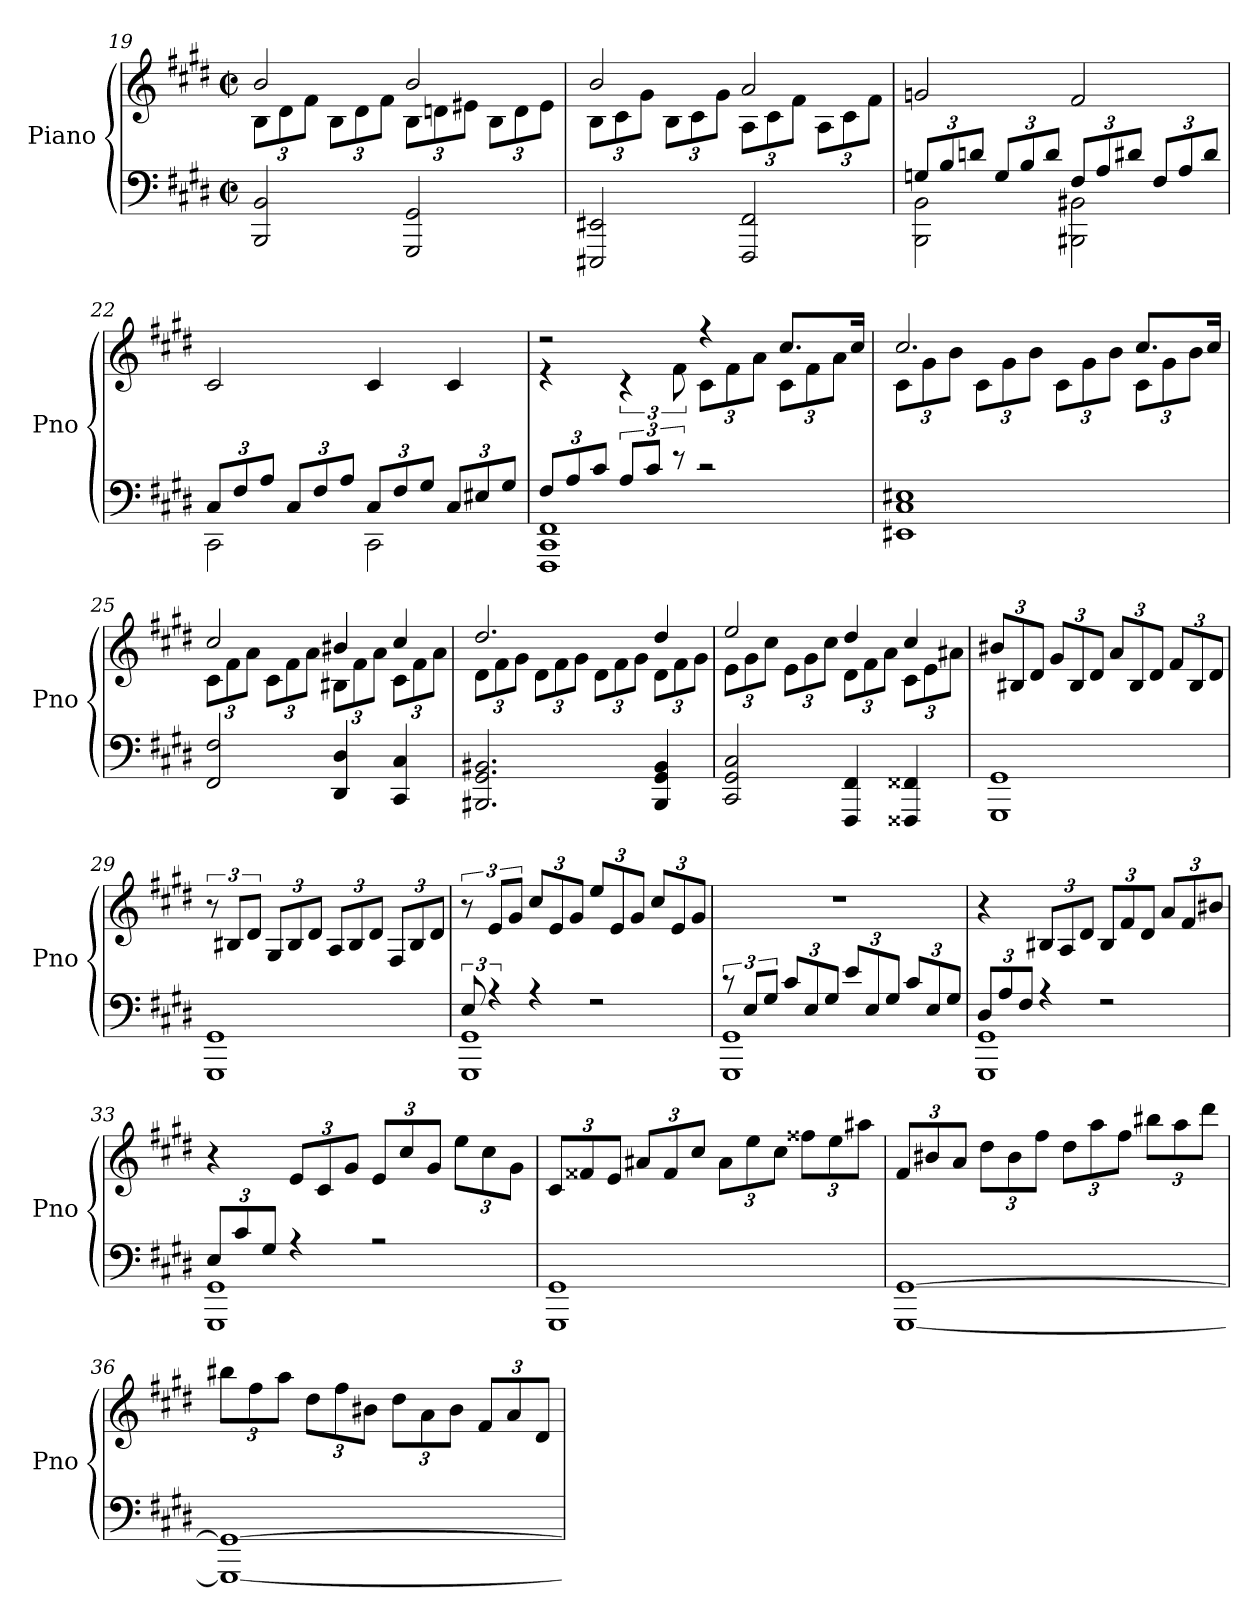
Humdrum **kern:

**kern	**kern
*part1	*part1
*staff2	*staff1
*I"Piano	*
*I'Pno	*
!!LO:LB:g=z
*clefF4	*clefG2
*k[f#c#g#d#]	*k[f#c#g#d#]
*E:	*E:
*M2/2	*M2/2
*met(c|)	*met(c|)
=19	=19
*	*^
*	*	*Xbrackettup
2BBB/ 2BB/	2b/	12B\L
.	.	12d#\
.	.	12f#\J
.	.	12B\L
.	.	12d#\
.	.	12f#\J
2GGG#/ 2GG#/	2b/	12B\L
.	.	12dn\
.	.	12e#X\J
.	.	12B\L
.	.	12d\
.	.	12e#\J
=20	=20	=20
2EEE#X/ 2EE#X/	2b/	12B\L
.	.	12c#\
.	.	12g#\J
.	.	12B\L
.	.	12c#\
.	.	12g#\J
2FFF#/ 2FF#/	2a/	12A\L
.	.	12c#\
.	.	12f#\J
.	.	12A\L
.	.	12c#\
.	.	12f#\J
*	*v	*v
!!LO:LB:g=z
=21	=21
*Xbrackettup	*
*^	*
12Gn/L	2BBB\ 2BB\	2gn/
12B/	.	.
12dn/J	.	.
12G/L	.	.
12B/	.	.
12d/J	.	.
12F#/L	2BBB#X\ 2BB#X\	2f#/
12A/	.	.
12d#X/J	.	.
12F#/L	.	.
12A/	.	.
12d#/J	.	.
=22	=22	=22
12C#/L	2CC#\	2c#/
12F#/	.	.
12A/J	.	.
12C#/L	.	.
12F#/	.	.
12A/J	.	.
12C#/L	2CC#\	4c#/
12F#/	.	.
12G#/J	.	.
12C#/L	.	4c#/
12E#X/	.	.
12G#/J	.	.
!!LO:PB:g=z
=23	=23	=23
*	*	*^
12F#/L	1FFF# 1CC# 1FF#	2r	4r
12A/	.	.	.
12c#/J	.	.	.
*brackettup	*	*	*brackettup
12A/L	.	.	6r
12c#/J	.	.	.
12r	.	.	12f#\
*	*	*	*Xbrackettup
2r	.	4r	12c#\L
.	.	.	12f#\
.	.	.	12a\J
.	.	8.cc#/L	12c#\L
.	.	.	12f#\
.	.	.	12a\J
.	.	16cc#/Jk	.
*v	*v	*	*
=24	=24	=24
1EE#X 1C# 1E#X	2.cc#/	12c#\L
.	.	12g#\
.	.	12b\J
.	.	12c#\L
.	.	12g#\
.	.	12b\J
.	.	12c#\L
.	.	12g#\
.	.	12b\J
.	8.cc#/L	12c#\L
.	.	12g#\
.	.	12b\J
.	16cc#/Jk	.
!!LO:LB:g=z	!!
=25	=25	=25
2FF#/ 2F#/	2cc#/	12c#\L
.	.	12f#\
.	.	12a\J
.	.	12c#\L
.	.	12f#\
.	.	12a\J
4DD#/ 4D#/	4b#X/	12B#X\L
.	.	12f#\
.	.	12a\J
4CC#/ 4C#/	4cc#/	12c#\L
.	.	12f#\
.	.	12a\J
=26	=26	=26
2.BBB#X/ 2.GG#/ 2.BB#X/	2.dd#/	12d#\L
.	.	12f#\
.	.	12g#\J
.	.	12d#\L
.	.	12f#\
.	.	12g#\J
.	.	12d#\L
.	.	12f#\
.	.	12g#\J
4BBB#/ 4GG#/ 4BB#/	4dd#/	12d#\L
.	.	12f#\
.	.	12g#\J
!!LO:LB:g=z	!!
=27	=27	=27
2CC#/ 2GG#/ 2C#/	2ee/	12e\L
.	.	12g#\
.	.	12cc#\J
.	.	12e\L
.	.	12g#\
.	.	12cc#\J
4FFF#/ 4FF#/	4dd#/	12d#\L
.	.	12f#\
.	.	12a\J
4FFF##X/ 4FF##X/	4cc#/	12c#\L
.	.	12e\
.	.	12a#X\J
*	*v	*v
=28	=28
1GGG# 1GG#	12b#X/L
.	12B#X/
.	12d#/J
.	12g#/L
.	12B#/
.	12d#/J
.	12a/L
.	12B#/
.	12d#/J
.	12f#/L
.	12B#/
.	12d#/J
!!LO:LB:g=z
=29	=29
*	*brackettup
1GGG# 1GG#	12r
.	12B#X/L
.	12d#/J
*	*Xbrackettup
.	12G#/L
.	12B#/
.	12d#/J
.	12A/L
.	12B#/
.	12d#/J
.	12F#/L
.	12B#/
.	12d#/J
=30	=30
*^	*
*	*	*brackettup
12E/	1GGG# 1GG#	12r
6r	.	12e/L
.	.	12g#/J
*	*	*Xbrackettup
4r	.	12cc#/L
.	.	12e/
.	.	12g#/J
2r	.	12ee/L
.	.	12e/
.	.	12g#/J
.	.	12cc#/L
.	.	12e/
.	.	12g#/J
!!LO:PB:g=z
=31	=31	=31
12r	1GGG# 1GG#	1r
12E/L	.	.
12G#/J	.	.
*Xbrackettup	*	*
12c#/L	.	.
12E/	.	.
12G#/J	.	.
12e/L	.	.
12E/	.	.
12G#/J	.	.
12c#/L	.	.
12E/	.	.
12G#/J	.	.
=32	=32	=32
12D#/L	1GGG# 1GG#	4r
12A/	.	.
12F#/J	.	.
4r	.	12B#X/L
.	.	12A/
.	.	12d#/J
2r	.	12B#/L
.	.	12f#/
.	.	12d#/J
.	.	12a/L
.	.	12f#/
.	.	12b#X/J
!!LO:LB:g=z
=33	=33	=33
12E/L	1GGG# 1GG#	4r
12c#/	.	.
12G#/J	.	.
4r	.	12e/L
.	.	12c#/
.	.	12g#/J
2r	.	12e/L
.	.	12cc#/
.	.	12g#/J
.	.	12ee\L
.	.	12cc#\
.	.	12g#\J
*v	*v	*
=34	=34
1GGG# 1GG#	12c#/L
.	12f##X/
.	12e/J
.	12a#X/L
.	12f##/
.	12cc#/J
.	12a#\L
.	12ee\
.	12cc#\J
.	12ff##X\L
.	12ee\
.	12aa#X\J
!!LO:LB:g=z
=35	=35
[1GGG# [1GG#	12f#/L
.	12b#X/
.	12a/J
.	12dd#\L
.	12b#\
.	12ff#\J
.	12dd#\L
.	12aa\
.	12ff#\J
.	12bb#X\L
.	12aa\
.	12ddd#\J
=36	=36
1GGG#_ 1GG#_	12bb#X\L
.	12ff#\
.	12aa\J
.	12dd#\L
.	12ff#\
.	12b#X\J
.	12dd#\L
.	12a\
.	12b#\J
.	12f#/L
.	12a/
.	12d#/J
=	=
*-	*-
